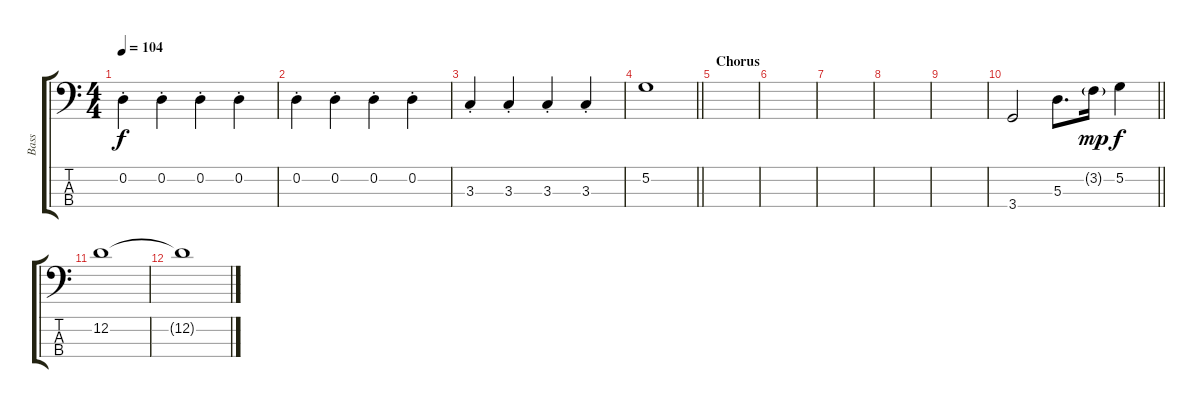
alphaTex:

\track ("Bass" "Bass") {instrument electricbassfinger}
\staff {score tabs}
\tuning (G2 D2 A1 E1) {hide}
\ts (4 4)
\tempo 104
\clef f4
\ks c
0.2{st}.4{dy f} 0.2{st}.4 0.2{st}.4 0.2{st}.4 |
0.2{st}.4 0.2{st}.4 0.2{st}.4 0.2{st}.4 |
3.3{st}.4 3.3{st}.4 3.3{st}.4 3.3{st}.4 |
\barLineRight lightlight
5.2.1 |
\section ("" "Chorus")
|
|
|
|
|
\barLineRight lightlight
3.4.2 5.3.8{d} 3.2{g}.16{dy mp} 5.2.4{dy f} |
12.2.1 |
12.2{t}.1
